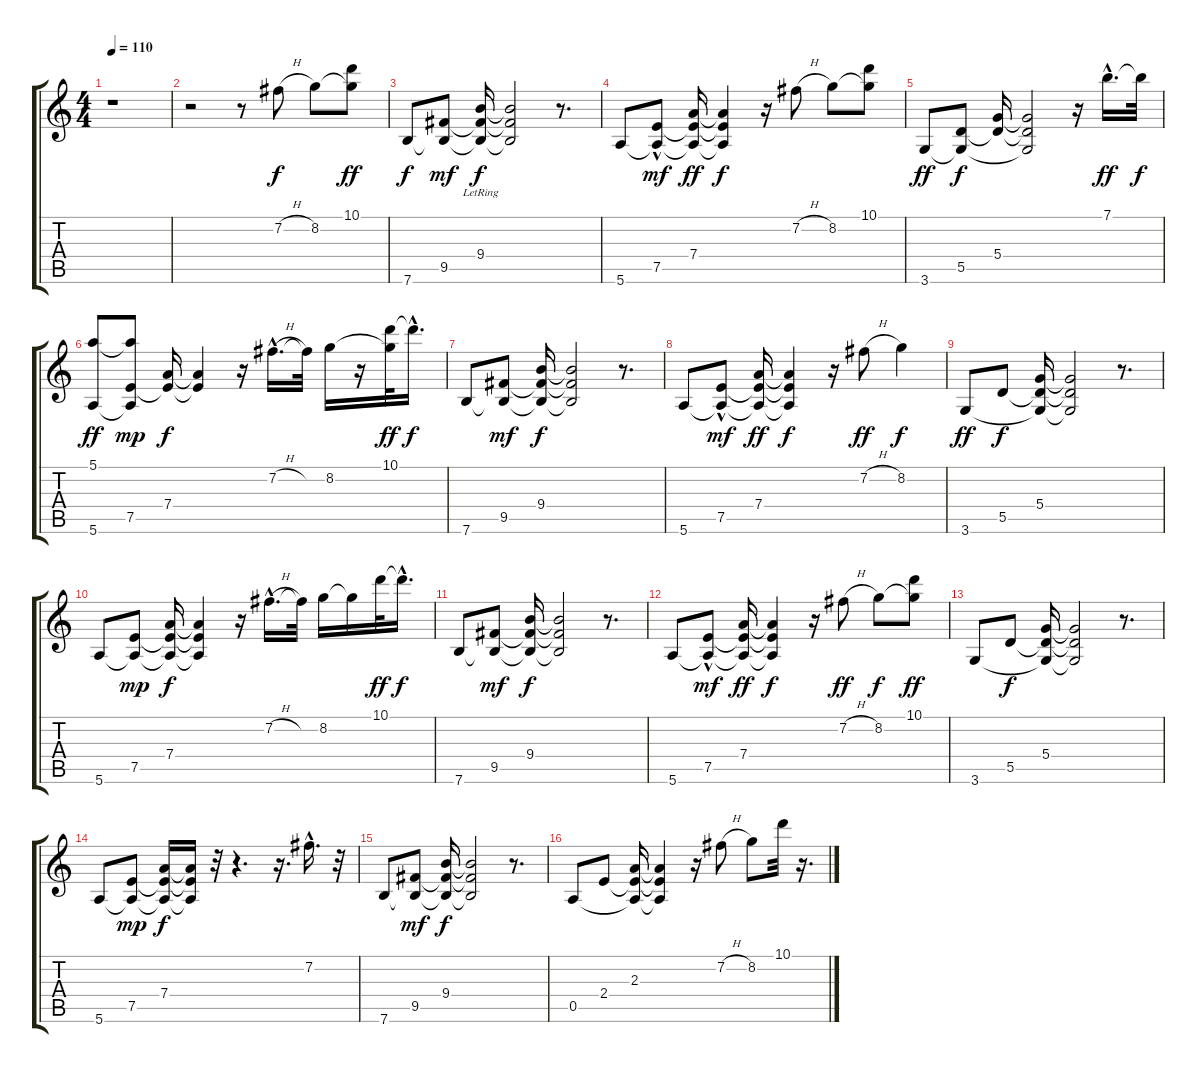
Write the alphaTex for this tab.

\track "" {instrument distortionguitar}
\staff {score tabs}
\tuning (E4 B3 G3 D3 A2 E2) {hide}
\ts (4 4)
\tempo 110
\clef g2
\ks c
r.1{dy f instrument distortionguitar} |
r.2 r.8 7.2{h}.8{instrument acousticguitarsteel} 8.2.8 (10.1 8.2{t}).8{dy ff} |
7.6.8{dy f} (9.5 7.6{t}).8{dy mf} (9.4{lr} 9.5{t} 7.6{t}).16{dy f} (9.4{t} 9.5{t} 7.6{t}).2 r.8{d} |
5.6.8 (7.5{hac} 5.6{t}).8{dy mf} (7.4 7.5{t} 5.6{t}).16{dy ff} (7.4{t} 7.5{t} 5.6{t}).4{dy f} r.16 7.2{h}.8 8.2.8 (10.1 8.2{t}).8 |
3.6.8{dy ff} (5.5 3.6{t}).8{dy f} (5.4 5.5{t}).16 (5.4{t} 5.5{t} 3.6{t}).2 r.16 7.1{hac}.16{d dy ff} 7.1{t}.32{dy f} |
(5.1 5.6).8{dy ff} (5.1{t} 7.5 5.6{t}).8{dy mp} (7.4 7.5{t}).16{dy f} (7.4{t} 7.5{t}).4 r.16 7.2{h hac}.16{d} 7.2{t}.32 8.2.16 r.16 (10.1 8.2{t}).32{dy ff} 10.1{hac t}.16{d dy f} |
7.6.8 (9.5 7.6{t}).8{dy mf} (9.4 9.5{t} 7.6{t}).16{dy f} (9.4{t} 9.5{t} 7.6{t}).2 r.8{d} |
5.6.8 (7.5{hac} 5.6{t}).8{dy mf} (7.4 7.5{t} 5.6{t}).16{dy ff} (7.4{t} 7.5{t} 5.6{t}).4{dy f} r.16 7.2{h}.8{dy ff} 8.2.4{dy f} |
3.6.8{dy ff} 5.5.8{dy f} (5.4 5.5{t} 3.6{t}).16 (5.4{t} 5.5{t} 3.6{t}).2 r.8{d} |
5.6.8 (7.5 5.6{t}).8{dy mp} (7.4 7.5{t} 5.6{t}).16{dy f} (7.4{t} 7.5{t} 5.6{t}).4 r.16 7.2{h hac}.16{d} 7.2{t}.32 8.2.16 8.2{t}.16 10.1.32{dy ff} 10.1{hac t}.16{d dy f} |
7.6.8 (9.5 7.6{t}).8{dy mf} (9.4 9.5{t} 7.6{t}).16{dy f} (9.4{t} 9.5{t} 7.6{t}).2 r.8{d} |
5.6.8 (7.5{hac} 5.6{t}).8{dy mf} (7.4 7.5{t} 5.6{t}).16{dy ff} (7.4{t} 7.5{t} 5.6{t}).4{dy f} r.16 7.2{h}.8{dy ff} 8.2.8{dy f} (10.1 8.2{t}).8{dy ff} |
3.6.8 5.5.8{dy f} (5.4 5.5{t} 3.6{t}).16 (5.4{t} 5.5{t} 3.6{t}).2 r.8{d} |
5.6.8 (7.5 5.6{t}).8{dy mp} (7.4 7.5{t} 5.6{t}).16{dy f} (7.4{t} 7.5{t} 5.6{t}).16 r.32 r.4{d} r.16{d} 7.2{hac}.16{d} r.32 |
7.6.8 (9.5 7.6{t}).8{dy mf} (9.4 9.5{t} 7.6{t}).16{dy f} (9.4{t} 9.5{t} 7.6{t}).2 r.8{d} |
0.5.8 2.4.8 (2.3 2.4{t} 0.5{t}).16 (2.3{t} 2.4{t} 0.5{t}).4 r.16 7.2{h}.8 8.2.8 10.1.32 r.16{d}
